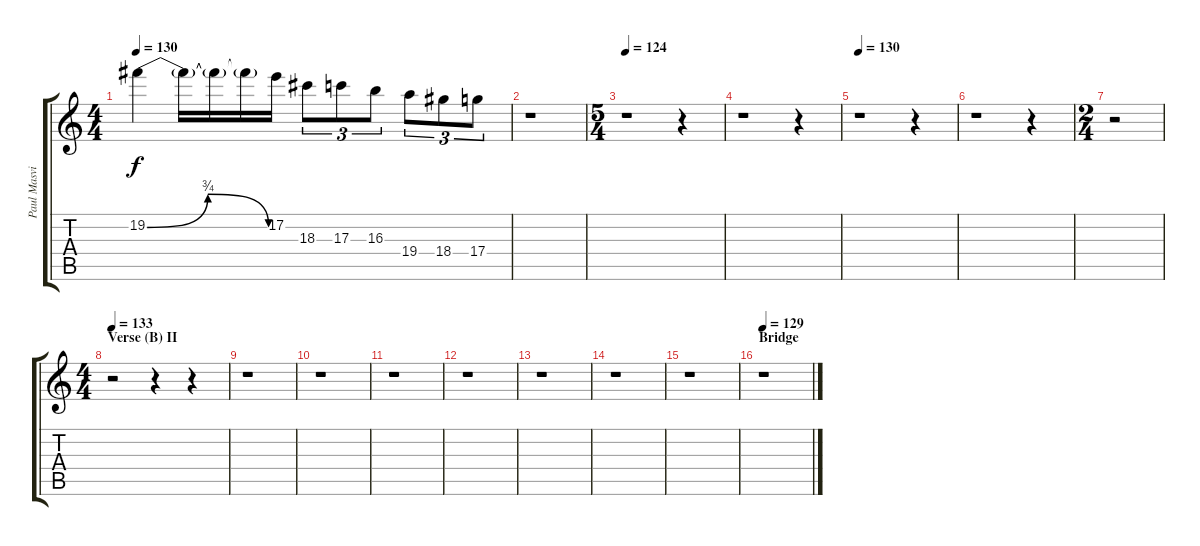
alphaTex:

\track ("Paul Masvidal (lead harmony)" "Paul Masvi") {instrument distortionguitar}
\staff {score tabs}
\tuning (E4 B3 G3 D3 A2 E2) {hide}
\ts (4 4)
\tempo 130
\clef g2
\ks c
19.2{be (bendrelease 0 0 45 3 45 3 60 0)}.4{dy f} 19.2{t}.16 19.2{t}.16 19.2{t}.16 17.2.16 18.3.8{tu (3 2)} 17.3.8{tu (3 2)} 16.3.8{tu (3 2)} 19.4.8{tu (3 2)} 18.4.8{tu (3 2)} 17.4.8{tu (3 2)} |
r.1 |
\ts (5 4)
\tempo 124
r.1 r.4 |
r.1 r.4 |
\tempo 130
r.1 r.4 |
r.1 r.4 |
\ts (2 4)
r.2 |
\ts (4 4)
\section ("" "Verse (B) II")
\tempo 133
r.2 r.4 r.4 |
r.1 |
r.1 |
r.1 |
r.1 |
r.1 |
r.1 |
r.1 |
\section ("" "Bridge")
\tempo 129
r.1
